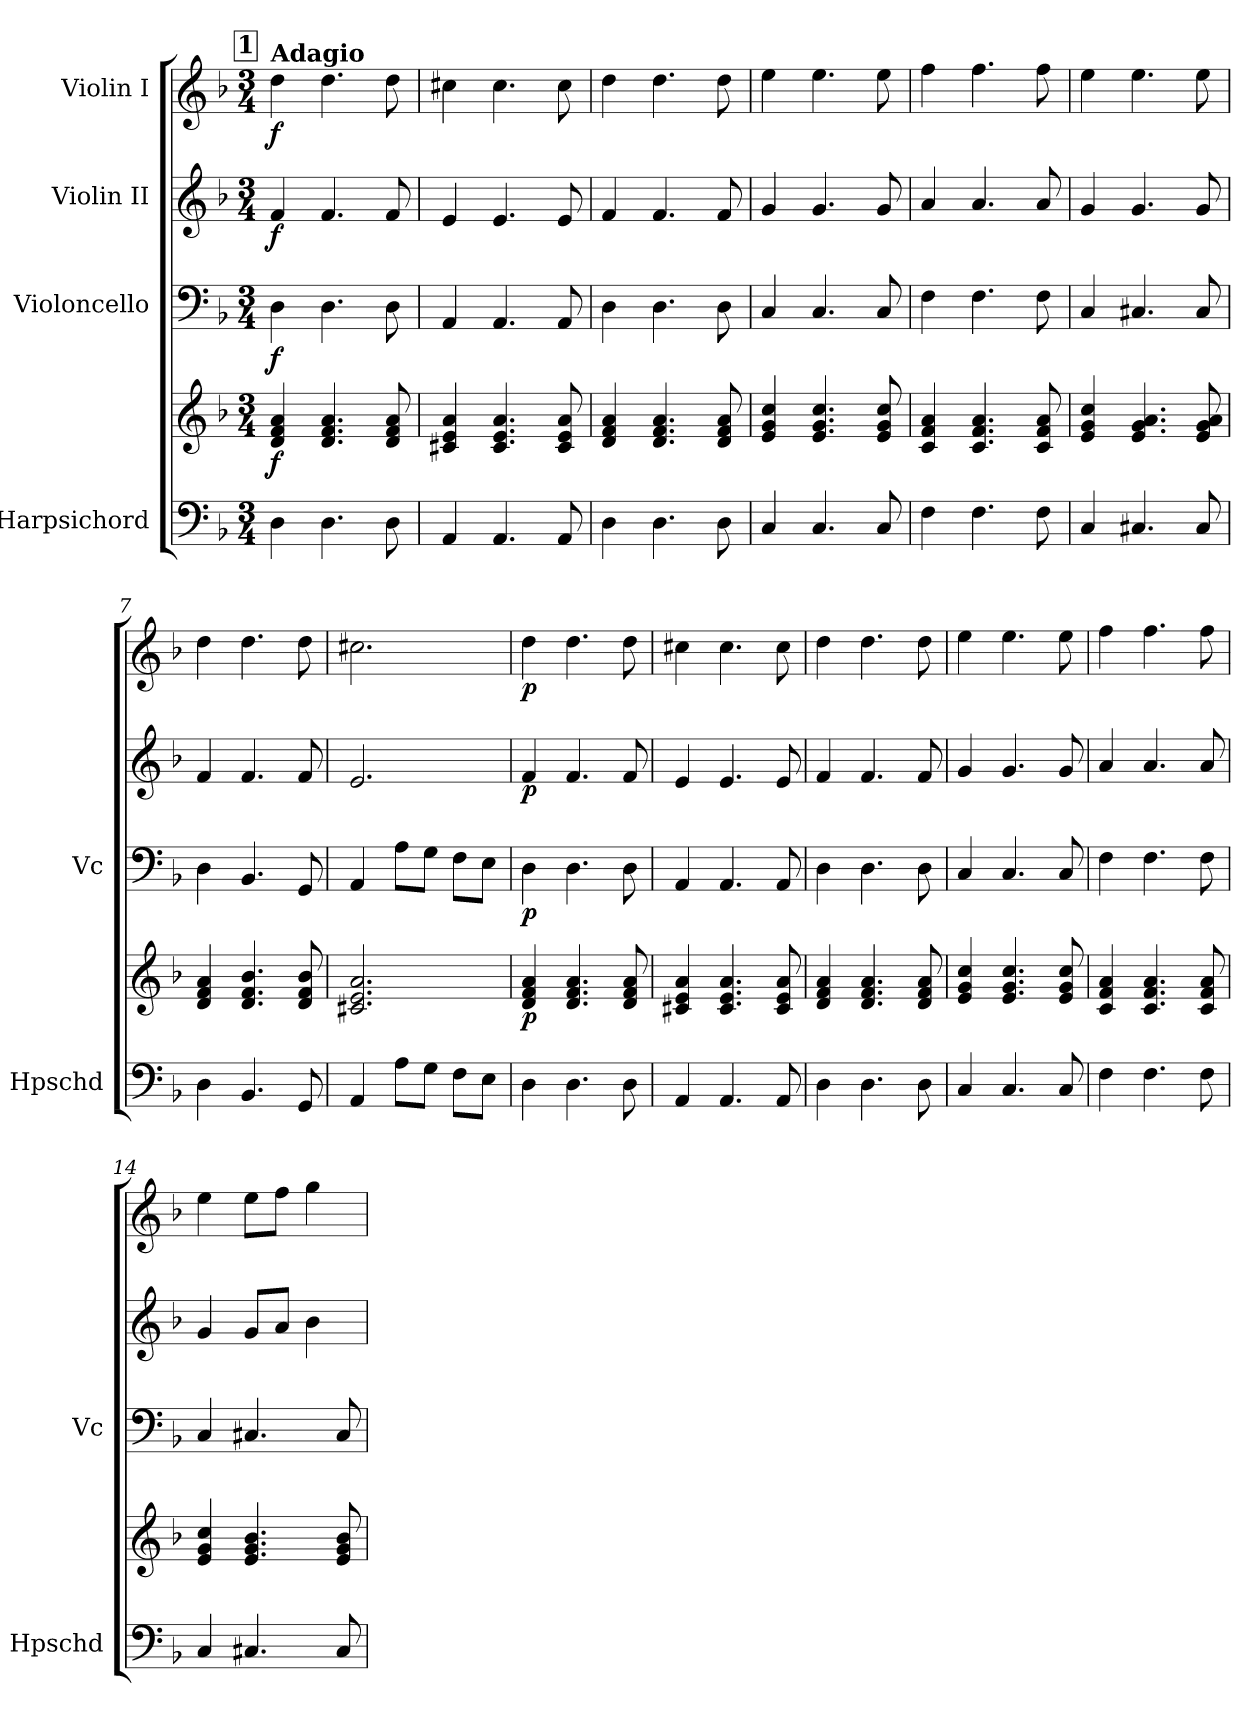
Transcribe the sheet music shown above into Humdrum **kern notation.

**kern	**kern	**dynam	**kern	**dynam	**kern	**dynam	**kern	**dynam
*part4	*part4	*part4	*part3	*part3	*part2	*part2	*part1	*part1
*staff5	*staff4	*staff4/5	*staff3	*staff3	*staff2	*staff2	*staff1	*staff1
*I"Harpsichord	*	*	*I"Violoncello	*	*I"Violin II	*	*I"Violin I	*
*I'Hpschd	*	*	*I'Vc	*	*	*	*	*
*clefF4	*clefG2	*	*clefF4	*	*clefG2	*	*clefG2	*
*k[b-]	*k[b-]	*	*k[b-]	*	*k[b-]	*	*k[b-]	*
*M3/4	*M3/4	*	*M3/4	*	*M3/4	*	*M3/4	*
!!LO:REH:place=s1:a:B:fs=14:t=1
=1	=1	=1	=1	=1	=1	=1	=1	=1
!	!	!	!	!	!	!	!LO:TX:a:B:t=Adagio	!
!	!	!LO:DY:b	!	!LO:DY:b	!	!LO:DY:b	!	!LO:DY:b
4D\	4d/ 4f/ 4a/	f	4D\	f	4f/	f	4dd\	f
4.D\	4.d/ 4.f/ 4.a/	.	4.D\	.	4.f/	.	4.dd\	.
8D\	8d/ 8f/ 8a/	.	8D\	.	8f/	.	8dd\	.
=2	=2	=2	=2	=2	=2	=2	=2	=2
4AA/	4c#X/ 4e/ 4a/	.	4AA/	.	4e/	.	4cc#X\	.
4.AA/	4.c#/ 4.e/ 4.a/	.	4.AA/	.	4.e/	.	4.cc#\	.
8AA/	8c#/ 8e/ 8a/	.	8AA/	.	8e/	.	8cc#\	.
=3	=3	=3	=3	=3	=3	=3	=3	=3
4D\	4d/ 4f/ 4a/	.	4D\	.	4f/	.	4dd\	.
4.D\	4.d/ 4.f/ 4.a/	.	4.D\	.	4.f/	.	4.dd\	.
8D\	8d/ 8f/ 8a/	.	8D\	.	8f/	.	8dd\	.
=4	=4	=4	=4	=4	=4	=4	=4	=4
4C/	4e/ 4g/ 4cc/	.	4C/	.	4g/	.	4ee\	.
4.C/	4.e/ 4.g/ 4.cc/	.	4.C/	.	4.g/	.	4.ee\	.
8C/	8e/ 8g/ 8cc/	.	8C/	.	8g/	.	8ee\	.
=5	=5	=5	=5	=5	=5	=5	=5	=5
4F\	4c/ 4f/ 4a/	.	4F\	.	4a/	.	4ff\	.
4.F\	4.c/ 4.f/ 4.a/	.	4.F\	.	4.a/	.	4.ff\	.
8F\	8c/ 8f/ 8a/	.	8F\	.	8a/	.	8ff\	.
=6	=6	=6	=6	=6	=6	=6	=6	=6
4C/	4e/ 4g/ 4cc/	.	4C/	.	4g/	.	4ee\	.
4.C#X/	4.e/ 4.g/ 4.a/	.	4.C#X/	.	4.g/	.	4.ee\	.
8C#/	8e/ 8g/ 8a/	.	8C#/	.	8g/	.	8ee\	.
=7	=7	=7	=7	=7	=7	=7	=7	=7
4D\	4d/ 4f/ 4a/	.	4D\	.	4f/	.	4dd\	.
4.BB-/	4.d/ 4.f/ 4.b-/	.	4.BB-/	.	4.f/	.	4.dd\	.
8GG/	8d/ 8f/ 8b-/	.	8GG/	.	8f/	.	8dd\	.
=8	=8	=8	=8	=8	=8	=8	=8	=8
4AA/	2.c#X/ 2.e/ 2.a/	.	4AA/	.	2.e/	.	2.cc#X\	.
8A\L	.	.	8A\L	.	.	.	.	.
8G\J	.	.	8G\J	.	.	.	.	.
8F\L	.	.	8F\L	.	.	.	.	.
8E\J	.	.	8E\J	.	.	.	.	.
!!LO:LB:g=z
=9	=9	=9	=9	=9	=9	=9	=9	=9
!	!	!LO:DY:b	!	!LO:DY:b	!	!LO:DY:b	!	!LO:DY:b
4D\	4d/ 4f/ 4a/	p	4D\	p	4f/	p	4dd\	p
4.D\	4.d/ 4.f/ 4.a/	.	4.D\	.	4.f/	.	4.dd\	.
8D\	8d/ 8f/ 8a/	.	8D\	.	8f/	.	8dd\	.
=10	=10	=10	=10	=10	=10	=10	=10	=10
4AA/	4c#X/ 4e/ 4a/	.	4AA/	.	4e/	.	4cc#X\	.
4.AA/	4.c#/ 4.e/ 4.a/	.	4.AA/	.	4.e/	.	4.cc#\	.
8AA/	8c#/ 8e/ 8a/	.	8AA/	.	8e/	.	8cc#\	.
=11	=11	=11	=11	=11	=11	=11	=11	=11
4D\	4d/ 4f/ 4a/	.	4D\	.	4f/	.	4dd\	.
4.D\	4.d/ 4.f/ 4.a/	.	4.D\	.	4.f/	.	4.dd\	.
8D\	8d/ 8f/ 8a/	.	8D\	.	8f/	.	8dd\	.
=12	=12	=12	=12	=12	=12	=12	=12	=12
4C/	4e/ 4g/ 4cc/	.	4C/	.	4g/	.	4ee\	.
4.C/	4.e/ 4.g/ 4.cc/	.	4.C/	.	4.g/	.	4.ee\	.
8C/	8e/ 8g/ 8cc/	.	8C/	.	8g/	.	8ee\	.
=13	=13	=13	=13	=13	=13	=13	=13	=13
4F\	4c/ 4f/ 4a/	.	4F\	.	4a/	.	4ff\	.
4.F\	4.c/ 4.f/ 4.a/	.	4.F\	.	4.a/	.	4.ff\	.
8F\	8c/ 8f/ 8a/	.	8F\	.	8a/	.	8ff\	.
=14	=14	=14	=14	=14	=14	=14	=14	=14
4C/	4e/ 4g/ 4cc/	.	4C/	.	4g/	.	4ee\	.
4.C#X/	4.e/ 4.g/ 4.b-/	.	4.C#X/	.	8g/L	.	8ee\L	.
.	.	.	.	.	8a/J	.	8ff\J	.
.	.	.	.	.	4b-\	.	4gg\	.
8C#/	8e/ 8g/ 8b-/	.	8C#/	.	.	.	.	.
=	=	=	=	=	=	=	=	=
*-	*-	*-	*-	*-	*-	*-	*-	*-
